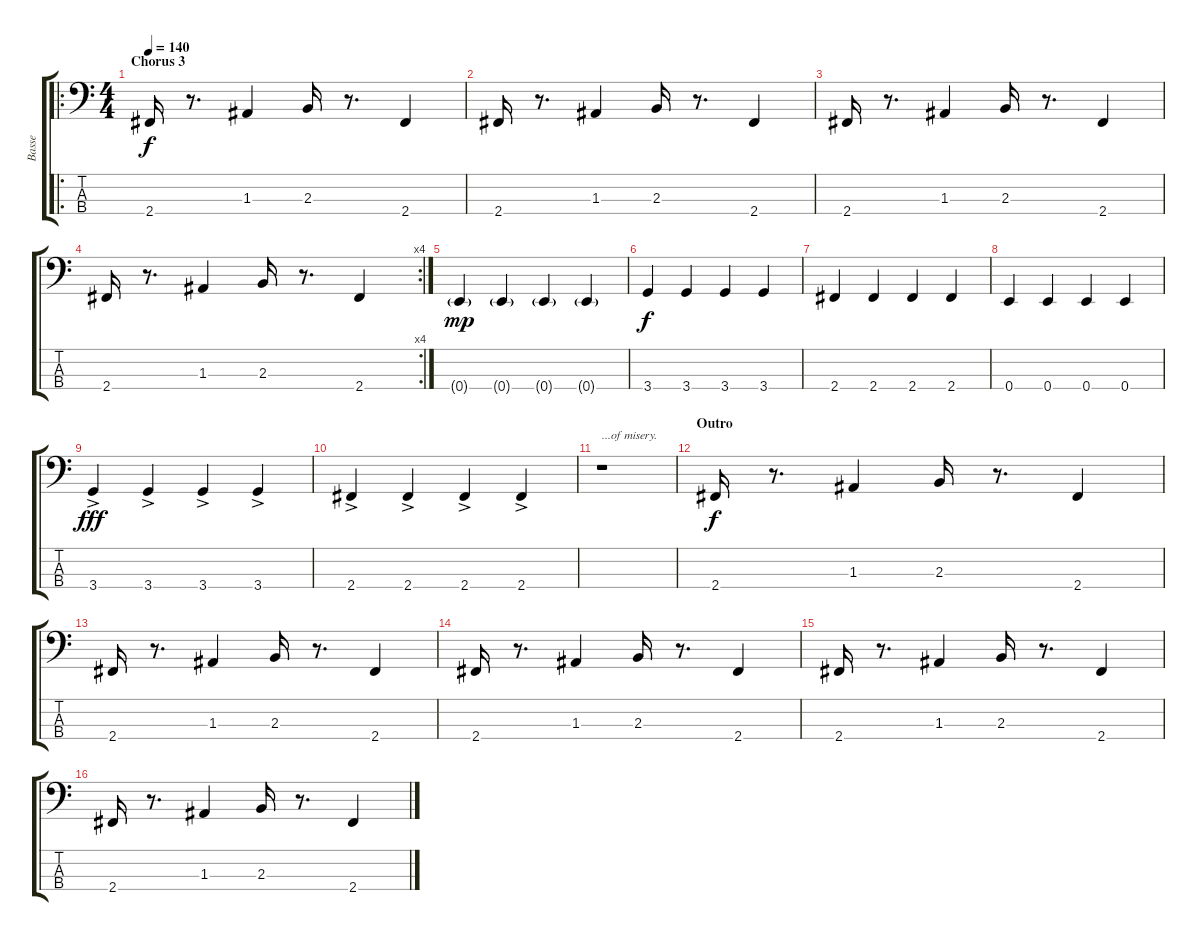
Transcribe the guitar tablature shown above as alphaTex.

\track ("Basse" "Basse") {instrument electricbassfinger}
\staff {score tabs}
\tuning (G2 D2 A1 E1) {hide}
\ro
\ts (4 4)
\section ("" "Chorus 3")
\tempo 140
\clef f4
\ks c
2.4.16{dy f} r.8{d} 1.3.4 2.3.16 r.8{d volume 16} 2.4.4 |
2.4.16 r.8{d} 1.3.4 2.3.16 r.8{d} 2.4.4 |
2.4.16 r.8{d} 1.3.4 2.3.16 r.8{d} 2.4.4 |
\rc 4
2.4.16 r.8{d} 1.3.4 2.3.16 r.8{d} 2.4.4 |
0.4{g}.4{dy mp} 0.4{g}.4 0.4{g}.4 0.4{g}.4 |
3.4.4{dy f} 3.4.4 3.4.4 3.4.4 |
2.4.4 2.4.4 2.4.4 2.4.4 |
0.4.4 0.4.4 0.4.4 0.4.4 |
3.4{ac}.4{dy fff} 3.4{ac}.4 3.4{ac}.4 3.4{ac}.4 |
2.4{ac}.4 2.4{ac}.4 2.4{ac}.4 2.4{ac}.4 |
r.1{txt "...of misery."} |
\section ("" "Outro")
2.4.16{dy f volume 13} r.8{d} 1.3.4 2.3.16 r.8{d} 2.4.4 |
2.4.16 r.8{d} 1.3.4 2.3.16 r.8{d} 2.4.4 |
2.4.16 r.8{d} 1.3.4 2.3.16 r.8{d} 2.4.4 |
2.4.16 r.8{d} 1.3.4 2.3.16 r.8{d} 2.4.4 |
2.4.16 r.8{d} 1.3.4 2.3.16 r.8{d} 2.4.4
